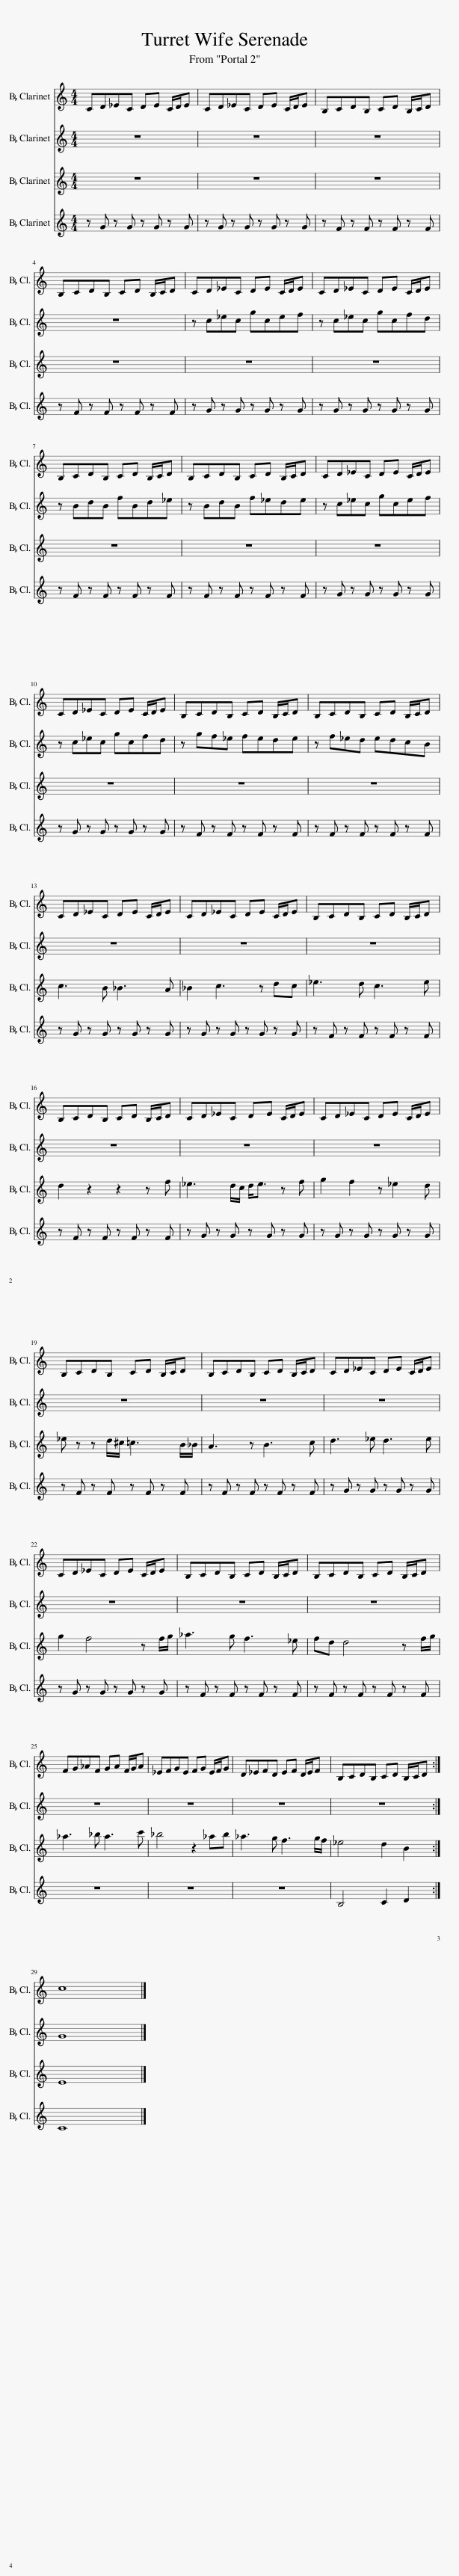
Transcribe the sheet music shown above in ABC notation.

X:1
%%score 1 2 3 4
L:1/8
M:4/4
I:linebreak $
K:none
V:1 treble transpose=-2
V:2 treble transpose=-2
V:3 treble transpose=-2
V:4 treble transpose=-2
V:1
[K:C] CD_EC DE C/D/E | CD_EC DE C/D/E | B,CDB, CD B,/C/D |$ B,CDB, CD B,/C/D | CD_EC DE C/D/E | %5
 CD_EC DE C/D/E |$ B,CDB, CD B,/C/D | B,CDB, CD B,/C/D | CD_EC DE C/D/E |$ CD_EC DE C/D/E | %10
 B,CDB, CD B,/C/D | B,CDB, CD B,/C/D |$ CD_EC DE C/D/E | CD_EC DE C/D/E | B,CDB, CD B,/C/D |$ %15
 B,CDB, CD B,/C/D | CD_EC DE C/D/E | CD_EC DE C/D/E |$ B,CDB, CD B,/C/D | B,CDB, CD B,/C/D | %20
 CD_EC DE C/D/E |$ CD_EC DE C/D/E | B,CDB, CD B,/C/D | B,CDB, CD B,/C/D |$ FG_AF GA F/G/A | %25
 _EFGE FG E/F/G | D_EFD EF D/E/F | B,CDB, CD B,/C/D :|$ c8!D.S.! |] %29
V:2
[K:C] z8 | z8 | z8 |$ z8 | z c_ec gcef | %5
 z c_ec gcfd |$ z BdB fBd_e | z BdB f_ede | z c_ec gcef |$ z c_ec gcfd | %10
 z gf_e fede | z f_ed edcB |$ z8 | z8 | z8 |$ %15
 z8 | z8 | z8 |$ z8 | z8 | %20
 z8 |$ z8 | z8 | z8 |$ z8 | %25
 z8 | z8 | z8 :|$ G8 |] %29
V:3
[K:C] z8 | z8 | z8 |$ z8 | z8 | %5
 z8 |$ z8 | z8 | z8 |$ z8 | %10
 z8 | z8 |$ c3 B _B3 A | _B2 c3 z dc | _e3 d c3 e |$ %15
 d2 z2 z2 z f | _e3 d/c/ d<e z f | g2 f2 z _e2 d |$ _e z z d/^c/ =c3 B/_B/ | A3 z B3 c | %20
 d3 _e d3 e |$ g2 f4 z f/g/ | _a3 g f3 _e | fd d4 z f/g/ |$ _a3 _b a3 c' | %25
 _b4 z2 _ab | _a3 g f3 g/f/ | _e4 d2 B2 :|$ E8 |] %29
V:4
[K:C] z G z G z G z G | z G z G z G z G | z F z F z F z F |$ z F z F z F z F | z G z G z G z G | %5
 z G z G z G z G |$ z F z F z F z F | z F z F z F z F | z G z G z G z G |$ z G z G z G z G | %10
 z F z F z F z F | z F z F z F z F |$ z G z G z G z G | z G z G z G z G | z F z F z F z F |$ %15
 z F z F z F z F | z G z G z G z G | z G z G z G z G |$ z F z F z F z F | z F z F z F z F | %20
 z G z G z G z G |$ z G z G z G z G | z F z F z F z F | z F z F z F z F |$ z8 | %25
 z8 | z8 | B,4 C2 D2 :|$ C8 |] %29
